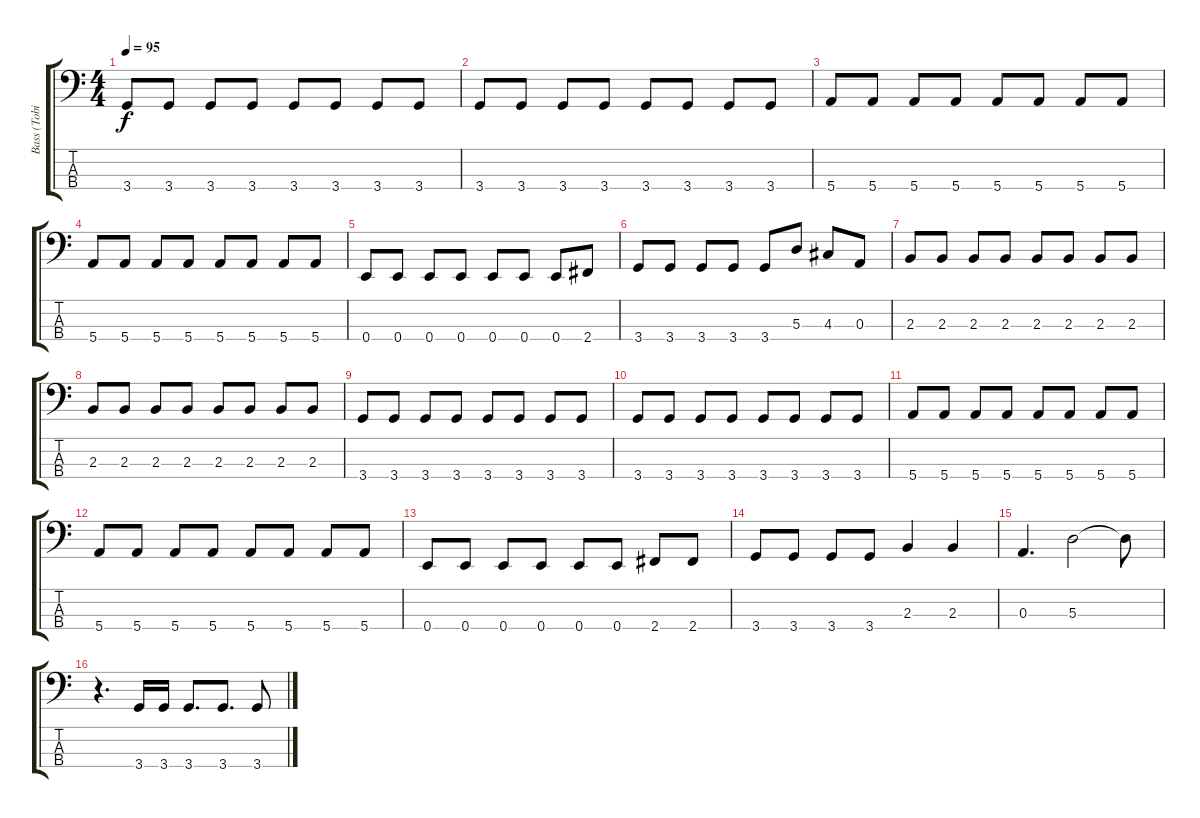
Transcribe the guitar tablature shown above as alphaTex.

\track ("Bass (Tobias Sammet)" "Bass (Tobi") {instrument electricbassfinger}
\staff {score tabs}
\tuning (G2 D2 A1 E1) {hide}
\ts (4 4)
\tempo 95
\clef f4
\ks c
3.4.8{dy f} 3.4.8 3.4.8 3.4.8 3.4.8 3.4.8 3.4.8 3.4.8 |
3.4.8 3.4.8 3.4.8 3.4.8 3.4.8 3.4.8 3.4.8 3.4.8 |
5.4.8 5.4.8 5.4.8 5.4.8 5.4.8 5.4.8 5.4.8 5.4.8 |
5.4.8 5.4.8 5.4.8 5.4.8 5.4.8 5.4.8 5.4.8 5.4.8 |
0.4.8 0.4.8 0.4.8 0.4.8 0.4.8 0.4.8 0.4.8 2.4.8 |
3.4.8 3.4.8 3.4.8 3.4.8 3.4.8 5.3.8 4.3.8 0.3.8 |
2.3.8 2.3.8 2.3.8 2.3.8 2.3.8 2.3.8 2.3.8 2.3.8 |
2.3.8 2.3.8 2.3.8 2.3.8 2.3.8 2.3.8 2.3.8 2.3.8 |
3.4.8 3.4.8 3.4.8 3.4.8 3.4.8 3.4.8 3.4.8 3.4.8 |
3.4.8 3.4.8 3.4.8 3.4.8 3.4.8 3.4.8 3.4.8 3.4.8 |
5.4.8 5.4.8 5.4.8 5.4.8 5.4.8 5.4.8 5.4.8 5.4.8 |
5.4.8 5.4.8 5.4.8 5.4.8 5.4.8 5.4.8 5.4.8 5.4.8 |
0.4.8 0.4.8 0.4.8 0.4.8 0.4.8 0.4.8 2.4.8 2.4.8 |
3.4.8 3.4.8 3.4.8 3.4.8 2.3.4 2.3.4 |
0.3.4{d} 5.3.2 5.3{t}.8 |
r.4{d} 3.4.16 3.4.16 3.4.8{d} 3.4.8{d} 3.4.8
